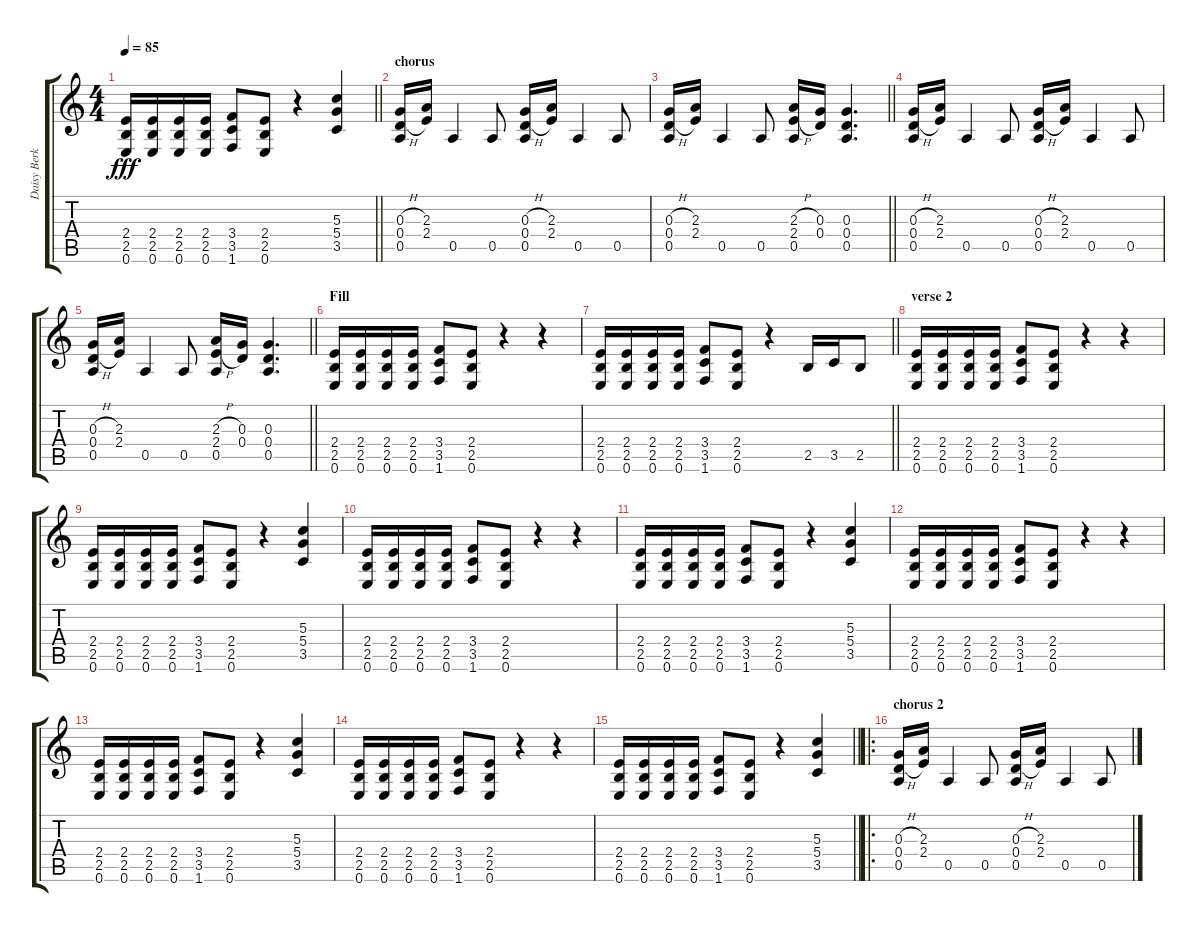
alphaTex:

\track ("Daisy Berkowitz" "Daisy Berk") {instrument overdrivenguitar}
\staff {score tabs}
\tuning (E4 B3 G3 D3 A2 E2) {hide}
\ts (4 4)
\tempo 85
\clef g2
\barLineRight lightlight
\ks c
(2.4 2.5 0.6).16{dy fff} (2.4 2.5 0.6).16 (2.4 2.5 0.6).16 (2.4 2.5 0.6).16 (3.4 3.5 1.6).8 (2.4 2.5 0.6).8 r.4 (5.3 5.4 3.5).4 |
\section ("" "chorus")
(0.3{h} 0.4{h} 0.5).16 (2.3 2.4).16 0.5.4 0.5.8 (0.3{h} 0.4{h} 0.5).16 (2.3 2.4).16 0.5.4 0.5.8 |
\barLineRight lightlight
(0.3{h} 0.4{h} 0.5).16 (2.3 2.4).16 0.5.4 0.5.8 (2.3{h} 2.4{h} 0.5).16 (0.3 0.4).16 (0.3 0.4 0.5).4{d} |
(0.3{h} 0.4{h} 0.5).16 (2.3 2.4).16 0.5.4 0.5.8 (0.3{h} 0.4{h} 0.5).16 (2.3 2.4).16 0.5.4 0.5.8 |
\barLineRight lightlight
(0.3{h} 0.4{h} 0.5).16 (2.3 2.4).16 0.5.4 0.5.8 (2.3{h} 2.4{h} 0.5).16 (0.3 0.4).16 (0.3 0.4 0.5).4{d} |
\section ("" "Fill")
(2.4 2.5 0.6).16 (2.4 2.5 0.6).16 (2.4 2.5 0.6).16 (2.4 2.5 0.6).16 (3.4 3.5 1.6).8 (2.4 2.5 0.6).8 r.4 r.4 |
\barLineRight lightlight
(2.4 2.5 0.6).16 (2.4 2.5 0.6).16 (2.4 2.5 0.6).16 (2.4 2.5 0.6).16 (3.4 3.5 1.6).8 (2.4 2.5 0.6).8 r.4 2.5.16 3.5.16 2.5.8 |
\section ("" "verse 2")
(2.4 2.5 0.6).16 (2.4 2.5 0.6).16 (2.4 2.5 0.6).16 (2.4 2.5 0.6).16 (3.4 3.5 1.6).8 (2.4 2.5 0.6).8 r.4 r.4 |
(2.4 2.5 0.6).16 (2.4 2.5 0.6).16 (2.4 2.5 0.6).16 (2.4 2.5 0.6).16 (3.4 3.5 1.6).8 (2.4 2.5 0.6).8 r.4 (5.3 5.4 3.5).4 |
(2.4 2.5 0.6).16 (2.4 2.5 0.6).16 (2.4 2.5 0.6).16 (2.4 2.5 0.6).16 (3.4 3.5 1.6).8 (2.4 2.5 0.6).8 r.4 r.4 |
(2.4 2.5 0.6).16 (2.4 2.5 0.6).16 (2.4 2.5 0.6).16 (2.4 2.5 0.6).16 (3.4 3.5 1.6).8 (2.4 2.5 0.6).8 r.4 (5.3 5.4 3.5).4 |
(2.4 2.5 0.6).16 (2.4 2.5 0.6).16 (2.4 2.5 0.6).16 (2.4 2.5 0.6).16 (3.4 3.5 1.6).8 (2.4 2.5 0.6).8 r.4 r.4 |
(2.4 2.5 0.6).16 (2.4 2.5 0.6).16 (2.4 2.5 0.6).16 (2.4 2.5 0.6).16 (3.4 3.5 1.6).8 (2.4 2.5 0.6).8 r.4 (5.3 5.4 3.5).4 |
(2.4 2.5 0.6).16 (2.4 2.5 0.6).16 (2.4 2.5 0.6).16 (2.4 2.5 0.6).16 (3.4 3.5 1.6).8 (2.4 2.5 0.6).8 r.4 r.4 |
\barLineRight lightlight
(2.4 2.5 0.6).16 (2.4 2.5 0.6).16 (2.4 2.5 0.6).16 (2.4 2.5 0.6).16 (3.4 3.5 1.6).8 (2.4 2.5 0.6).8 r.4 (5.3 5.4 3.5).4 |
\ro
\section ("" "chorus 2")
(0.3{h} 0.4{h} 0.5).16 (2.3 2.4).16 0.5.4 0.5.8 (0.3{h} 0.4{h} 0.5).16 (2.3 2.4).16 0.5.4 0.5.8
